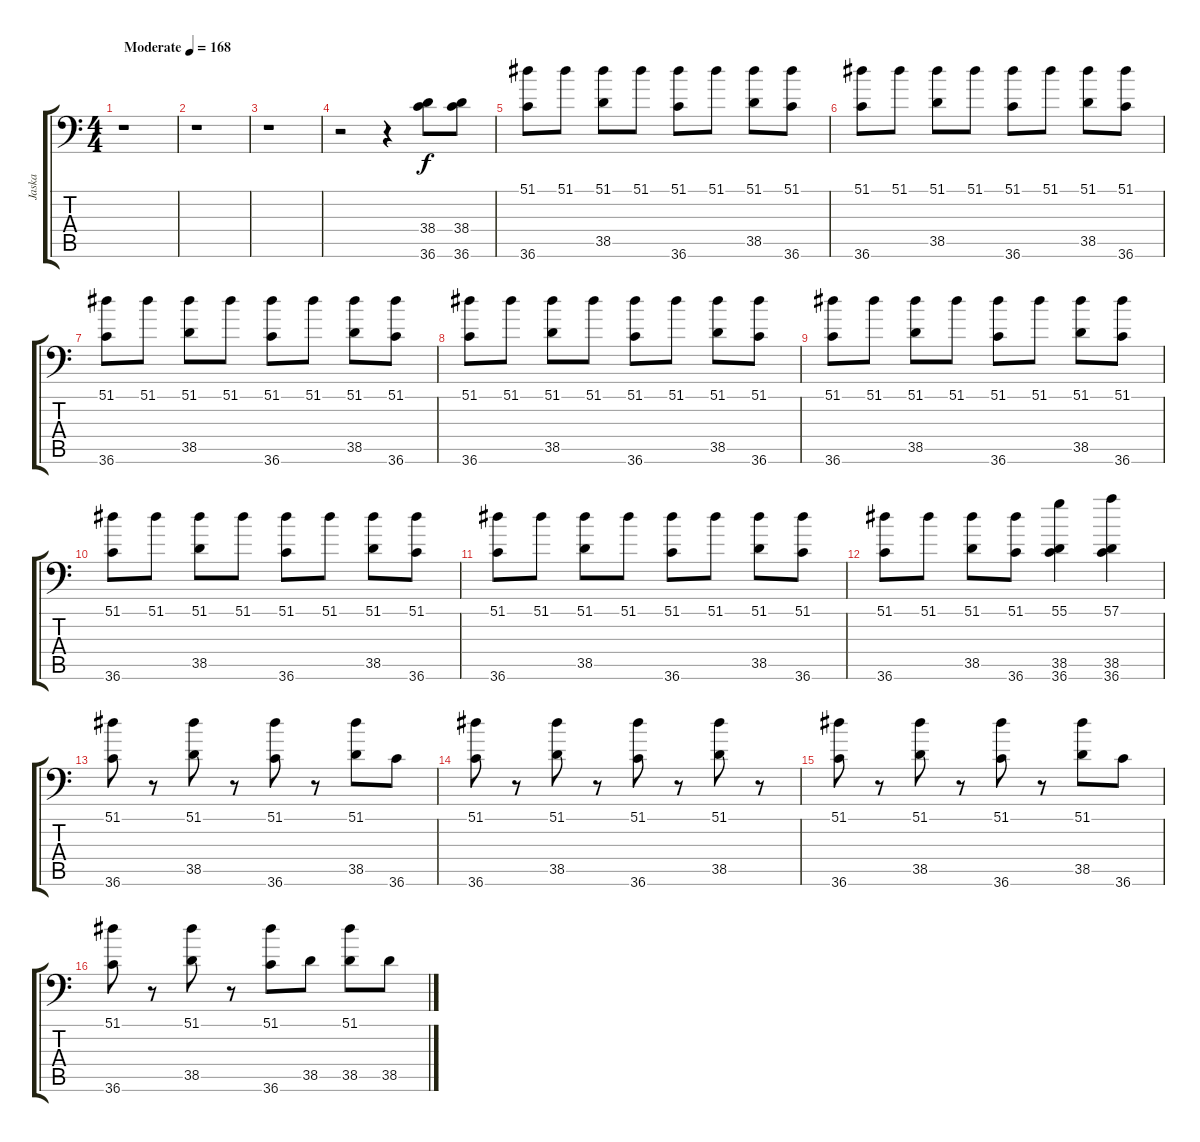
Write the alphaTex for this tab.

\track ("Jaska" "Jaska") {instrument acousticgrandpiano}
\staff {score tabs}
\tuning (C-1 C-1 C-1 C-1 C-1 C-1) {hide}
\ts (4 4)
\tempo (168 "Moderate")
\clef f4
\ks c
r.1{dy f instrument acousticgrandpiano} |
r.1 |
r.1 |
r.2 r.4 (38.4 36.6).8 (38.4 36.6).8 |
(51.1 36.6).8 51.1.8 (51.1 38.5).8 51.1.8 (51.1 36.6).8 51.1.8 (51.1 38.5).8 (51.1 36.6).8 |
(51.1 36.6).8 51.1.8 (51.1 38.5).8 51.1.8 (51.1 36.6).8 51.1.8 (51.1 38.5).8 (51.1 36.6).8 |
(51.1 36.6).8 51.1.8 (51.1 38.5).8 51.1.8 (51.1 36.6).8 51.1.8 (51.1 38.5).8 (51.1 36.6).8 |
(51.1 36.6).8 51.1.8 (51.1 38.5).8 51.1.8 (51.1 36.6).8 51.1.8 (51.1 38.5).8 (51.1 36.6).8 |
(51.1 36.6).8 51.1.8 (51.1 38.5).8 51.1.8 (51.1 36.6).8 51.1.8 (51.1 38.5).8 (51.1 36.6).8 |
(51.1 36.6).8 51.1.8 (51.1 38.5).8 51.1.8 (51.1 36.6).8 51.1.8 (51.1 38.5).8 (51.1 36.6).8 |
(51.1 36.6).8 51.1.8 (51.1 38.5).8 51.1.8 (51.1 36.6).8 51.1.8 (51.1 38.5).8 (51.1 36.6).8 |
(51.1 36.6).8 51.1.8 (51.1 38.5).8 (51.1 36.6).8 (55.1 38.5 36.6).4 (57.1 38.5 36.6).4 |
(51.1 36.6).8 r.8 (51.1 38.5).8 r.8 (51.1 36.6).8 r.8 (51.1 38.5).8 36.6.8 |
(51.1 36.6).8 r.8 (51.1 38.5).8 r.8 (51.1 36.6).8 r.8 (51.1 38.5).8 r.8 |
(51.1 36.6).8 r.8 (51.1 38.5).8 r.8 (51.1 36.6).8 r.8 (51.1 38.5).8 36.6.8 |
(51.1 36.6).8 r.8 (51.1 38.5).8 r.8 (51.1 36.6).8 38.5.8 (51.1 38.5).8 38.5.8
